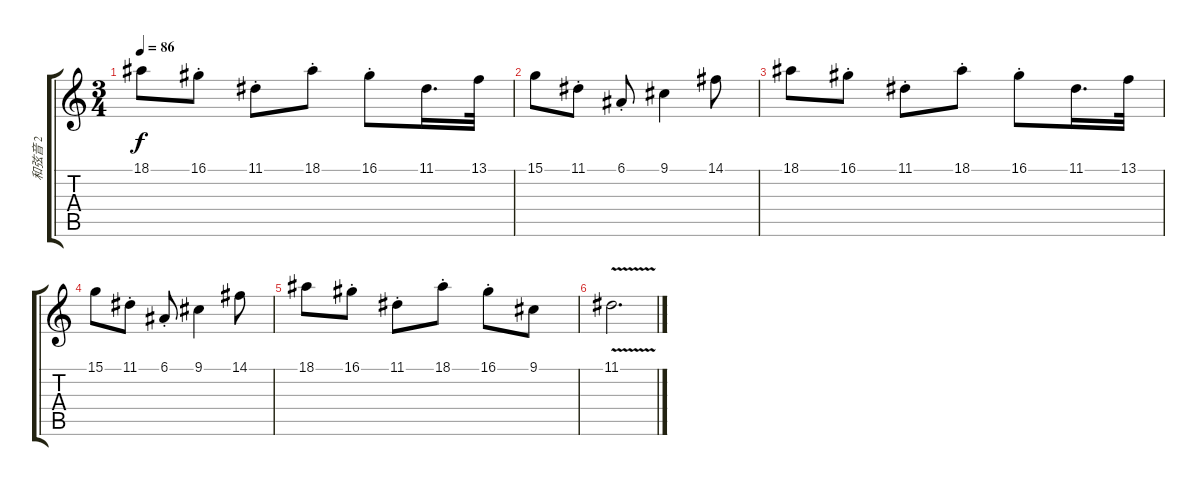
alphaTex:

\track ("和弦音 2" "和弦音 2") {instrument oboe}
\staff {score tabs}
\tuning (E4 B3 G3 D3 A2 E2) {hide}
\ts (3 4)
\tempo 86
\clef g2
\ks c
18.1.8{dy f} 16.1{st}.8 11.1{st}.8 18.1{st}.8 16.1{st}.8 11.1.16{d} 13.1.32 |
15.1.8 11.1{st}.8 6.1{st}.8 9.1.4 14.1.8 |
18.1.8 16.1{st}.8 11.1{st}.8 18.1{st}.8 16.1{st}.8 11.1.16{d} 13.1.32 |
15.1.8 11.1{st}.8 6.1{st}.8 9.1.4 14.1.8 |
18.1.8 16.1{st}.8 11.1{st}.8 18.1{st}.8 16.1{st}.8 9.1.8 |
11.1{v}.2{d}
